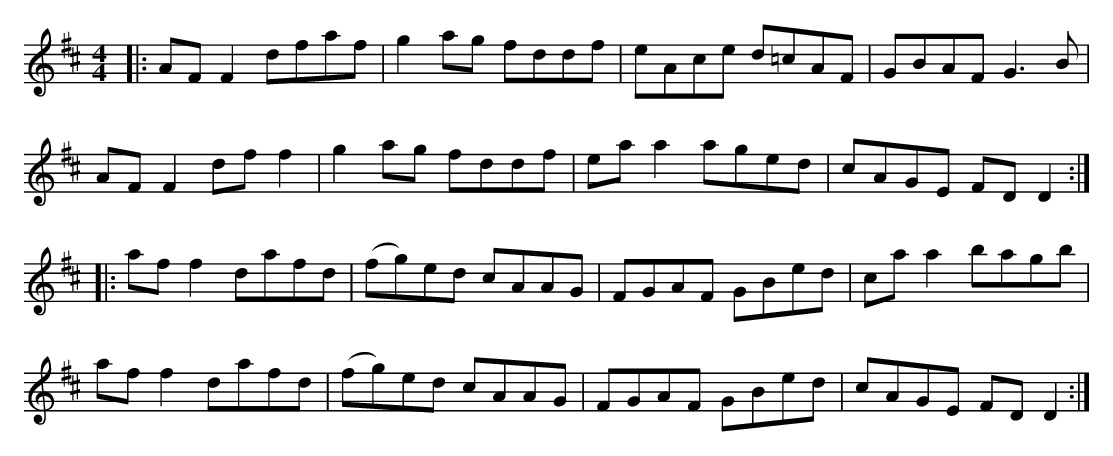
X:1
M:4/4
K:D
|:AF F2 dfaf|g2ag fddf|eAce d=cAF|GBAF G3B|
AF F2 df f2|g2ag fddf|ea a2 aged|cAGE FDD2:|
|:af f2 dafd|(fg)ed cAAG|FGAF GBed|ca a2 bagb|
af f2 dafd|(fg)ed cAAG|FGAF GBed|cAGE FDD2:|
